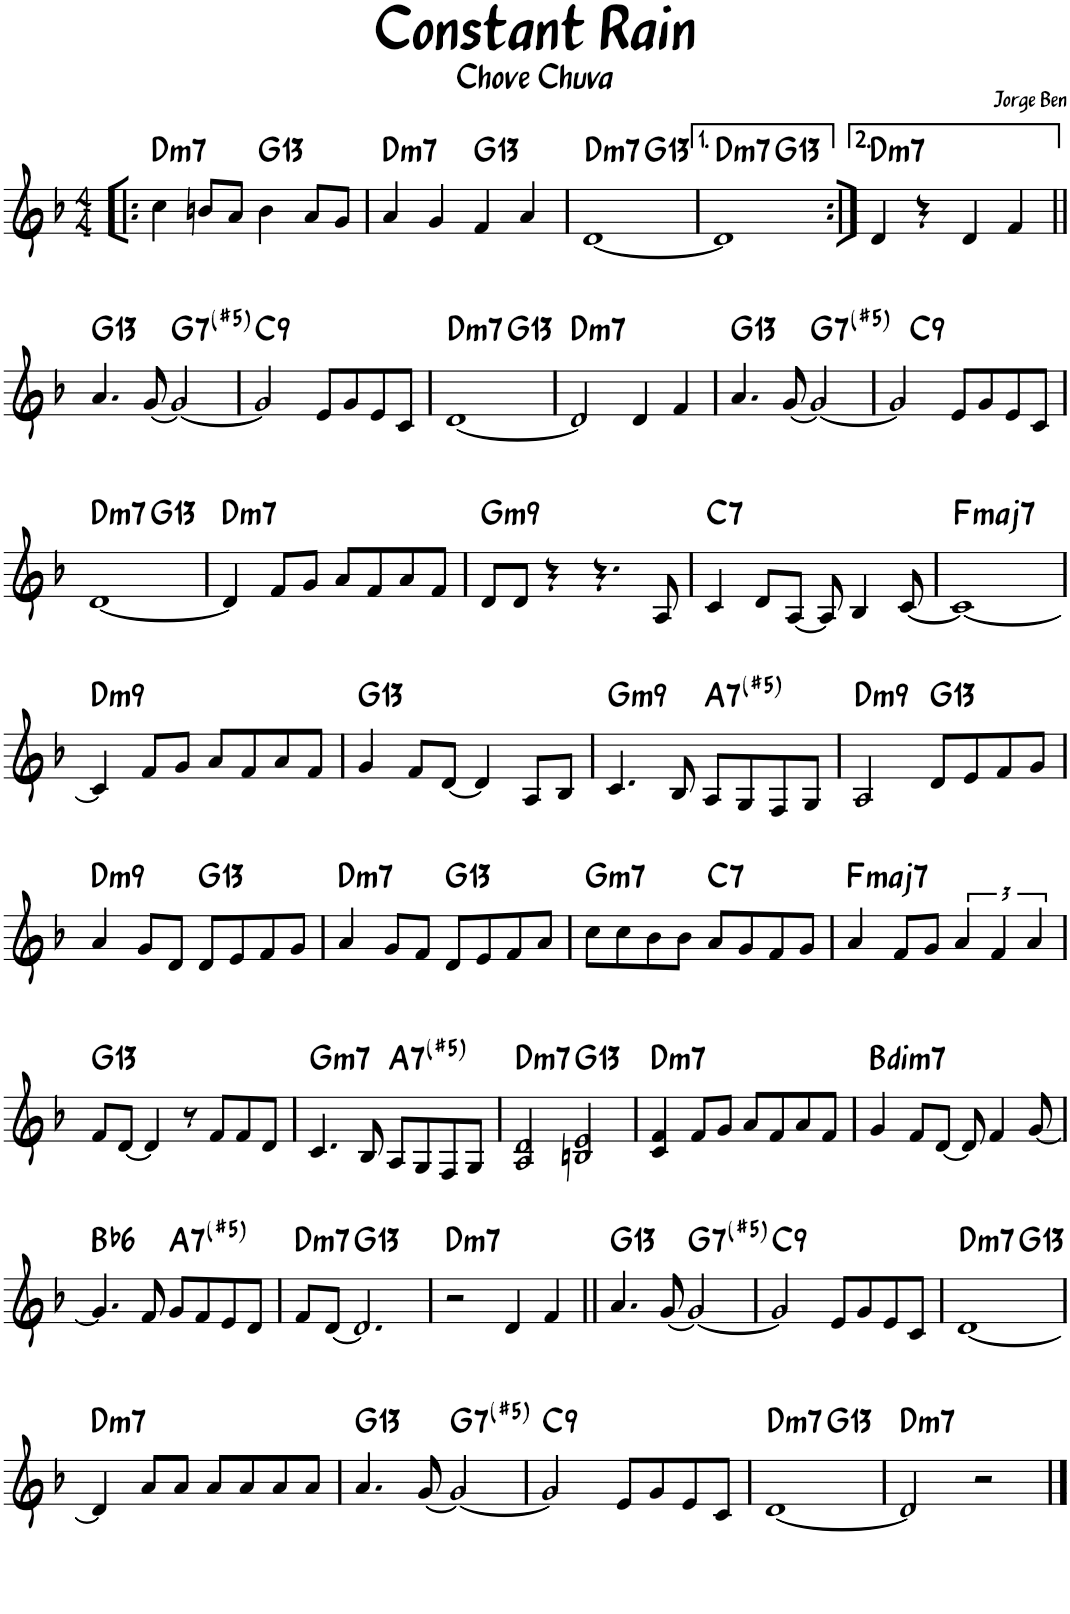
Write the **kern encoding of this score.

**kern	**harte
*part1	*part1
*staff1	*
*I"Piano	*
*I'Pno.	*
*clefG2	*
*k[b-]	*
*M4/4	*
=1!|:	=1!|:
!	!LO:H:kt=m7
4cc\	D:min7
8bn/L	.
8a/J	.
!	!LO:H:kt=13
4b\	G:9(11,13)
8a/L	.
8g/J	.
=2	=2
!	!LO:H:kt=m7
4a/	D:min7
4g/	.
!	!LO:H:kt=13
4f/	G:9(11,13)
4a/	.
=3	=3
!	!LO:H:kt=m7
*^	*
[1d	2ryy	D:min7
!	!	!LO:H:kt=13
.	2ryy	G:9(11,13)
=4	=4	=4
!	!	!LO:H:kt=m7
1d]	2ryy	D:min7
!	!	!LO:H:kt=13
.	2ryy	G:9(11,13)
=5:|!	=5:|!	=5:|!
!	!	!LO:H:kt=m7
*v	*v	*
4d/	D:min7
4r	.
4d/	.
4f/	.
!!LO:LB:g=z
=6||	=6||
!	!LO:H:kt=13
4.a/	G:9(11,13)
[8g/	.
!	!LO:H:kt=7
2g/_	G:(3,#5,b7)
=7	=7
!	!LO:H:kt=9
2g/]	C:9
8e/L	.
8g/	.
8e/	.
8c/J	.
=8	=8
!	!LO:H:kt=m7
*^	*
[1d	2ryy	D:min7
!	!	!LO:H:kt=13
.	2ryy	G:9(11,13)
=9	=9	=9
!	!	!LO:H:kt=m7
*v	*v	*
2d/]	D:min7
4d/	.
4f/	.
=10	=10
!	!LO:H:kt=13
4.a/	G:9(11,13)
[8g/	.
!	!LO:H:kt=7
2g/_	G:(3,#5,b7)
=11	=11
!	!LO:H:kt=9
2g/]	C:9
8e/L	.
8g/	.
8e/	.
8c/J	.
!!LO:LB:g=z
=12	=12
!	!LO:H:kt=m7
*^	*
[1d	2ryy	D:min7
!	!	!LO:H:kt=13
.	2ryy	G:9(11,13)
=13	=13	=13
!	!	!LO:H:kt=m7
*v	*v	*
4d/]	D:min7
8f/L	.
8g/J	.
8a/L	.
8f/	.
8a/	.
8f/J	.
=14	=14
!	!LO:H:kt=m9
8d/L	G:min9
8d/J	.
4r	.
4.r	.
8A/	.
=15	=15
!	!LO:H:kt=7
4c/	C:7
8d/L	.
[8A/J	.
8A/]	.
4B-/	.
[8c/	.
=16	=16
!	!LO:H:kt=maj7
1c_	F:maj7
!!LO:LB:g=z
=17	=17
!	!LO:H:kt=m9
4c/]	D:min9
8f/L	.
8g/J	.
8a/L	.
8f/	.
8a/	.
8f/J	.
=18	=18
!	!LO:H:kt=13
4g/	G:9(11,13)
8f/L	.
[8d/J	.
4d/]	.
8A/L	.
8B-/J	.
=19	=19
!	!LO:H:kt=m9
4.c/	G:min9
8B-/	.
!	!LO:H:kt=7
8A/L	A:(3,#5,b7)
8G/	.
8F/	.
8G/J	.
=20	=20
!	!LO:H:kt=m9
2A/	D:min9
!	!LO:H:kt=13
8d/L	G:9(11,13)
8e/	.
8f/	.
8g/J	.
!!LO:LB:g=z
=21	=21
!	!LO:H:kt=m9
4a/	D:min9
8g/L	.
8d/J	.
!	!LO:H:kt=13
8d/L	G:9(11,13)
8e/	.
8f/	.
8g/J	.
=22	=22
!	!LO:H:kt=m7
4a/	D:min7
8g/L	.
8f/J	.
!	!LO:H:kt=13
8d/L	G:9(11,13)
8e/	.
8f/	.
8a/J	.
=23	=23
!	!LO:H:kt=m7
8cc\L	G:min7
8cc\	.
8b-\	.
8b-\J	.
!	!LO:H:kt=7
8a/L	C:7
8g/	.
8f/	.
8g/J	.
=24	=24
!	!LO:H:kt=maj7
4a/	F:maj7
8f/L	.
8g/J	.
6a/	.
6f/	.
6a/	.
!!LO:LB:g=z
=25	=25
!	!LO:H:kt=13
8f/L	G:9(11,13)
[8d/J	.
4d/]	.
8r	.
8f/L	.
8f/	.
8d/J	.
=26	=26
!	!LO:H:kt=m7
4.c/	G:min7
8B-/	.
!	!LO:H:kt=7
8A/L	A:(3,#5,b7)
8G/	.
8F/	.
8G/J	.
=27	=27
!	!LO:H:kt=m7
2A/ 2d/	D:min7
!	!LO:H:kt=13
2Bn/ 2e/	G:9(11,13)
=28	=28
!	!LO:H:kt=m7
4c/ 4f/	D:min7
8f/L	.
8g/J	.
8a/L	.
8f/	.
8a/	.
8f/J	.
=29	=29
!	!LO:H:kt=dim7
4g/	B:dim7
8f/L	.
[8d/J	.
8d/]	.
4f/	.
[8g/	.
!!LO:LB:g=z
=30	=30
!	!LO:H:kt=6
4.g/]	Bb:maj6
8f/	.
!	!LO:H:kt=7
8g/L	A:(3,#5,b7)
8f/	.
8e/	.
8d/J	.
=31	=31
!	!LO:H:kt=m7
8f/L	D:min7
[8d/J	.
!	!LO:H:kt=13
2.d/]	G:9(11,13)
=32	=32
!	!LO:H:kt=m7
2r	D:min7
4d/	.
4f/	.
=33||	=33||
!	!LO:H:kt=13
4.a/	G:9(11,13)
[8g/	.
!	!LO:H:kt=7
2g/_	G:(3,#5,b7)
=34	=34
!	!LO:H:kt=9
2g/]	C:9
8e/L	.
8g/	.
8e/	.
8c/J	.
=35	=35
!	!LO:H:kt=m7
*^	*
[1d	2ryy	D:min7
!	!	!LO:H:kt=13
.	2ryy	G:9(11,13)
!!LO:LB:g=z	!!
=36	=36	=36
!	!	!LO:H:kt=m7
*v	*v	*
4d/]	D:min7
8a/L	.
8a/J	.
8a/L	.
8a/	.
8a/	.
8a/J	.
=37	=37
!	!LO:H:kt=13
4.a/	G:9(11,13)
[8g/	.
!	!LO:H:kt=7
2g/_	G:(3,#5,b7)
=38	=38
!	!LO:H:kt=9
2g/]	C:9
8e/L	.
8g/	.
8e/	.
8c/J	.
=39	=39
!	!LO:H:kt=m7
*^	*
[1d	2ryy	D:min7
!	!	!LO:H:kt=13
.	2ryy	G:9(11,13)
=40	=40	=40
!	!	!LO:H:kt=m7
*v	*v	*
2d/]	D:min7
2r	.
==	==
*-	*-
